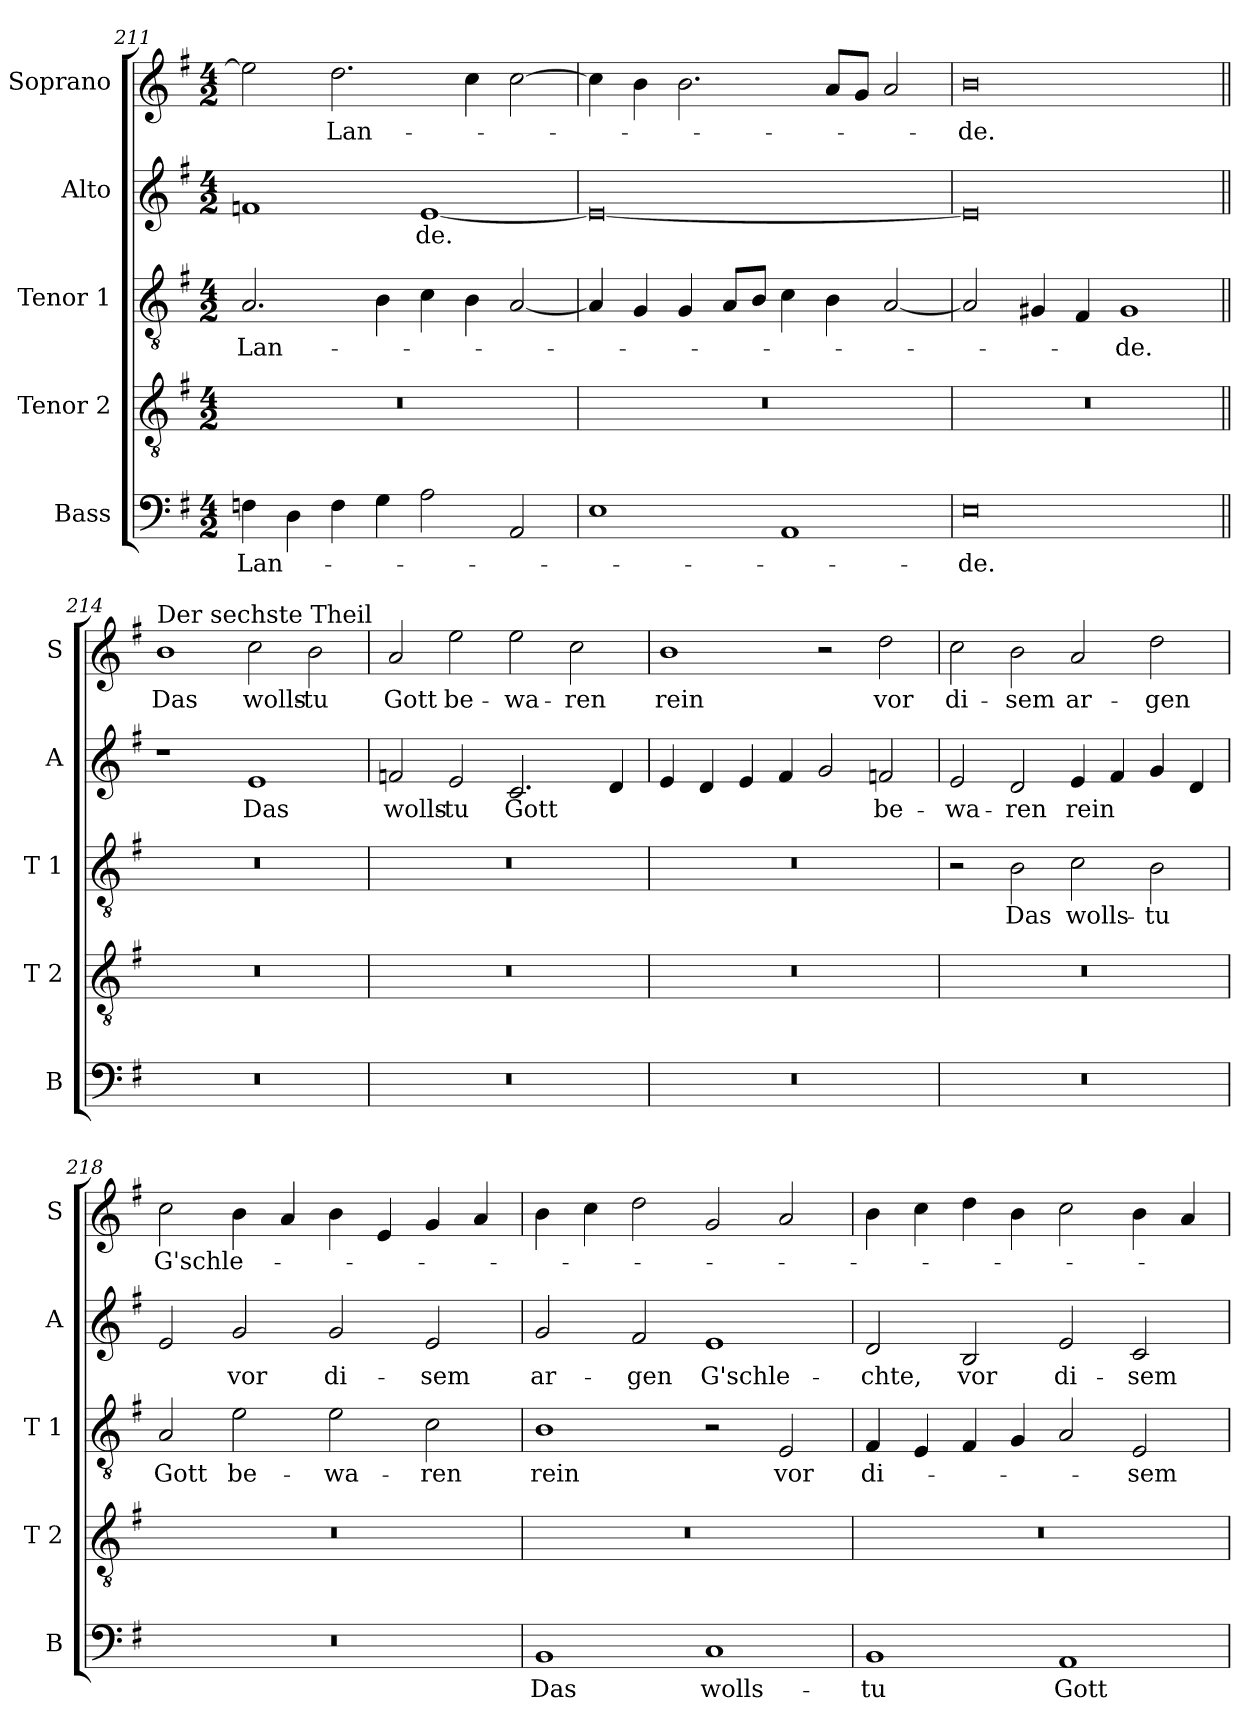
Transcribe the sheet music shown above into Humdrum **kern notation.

**kern	**text	**kern	**kern	**text	**kern	**text	**kern	**text
*part5	*part5	*part4	*part3	*part3	*part2	*part2	*part1	*part1
*staff5	*staff5	*staff4	*staff3	*staff3	*staff2	*staff2	*staff1	*staff1
*I"Bass	*	*I"Tenor 2	*I"Tenor 1	*	*I"Alto	*	*I"Soprano	*
*I'B	*	*I'T 2	*I'T 1	*	*I'A	*	*I'S	*
*clefF4	*	*clefGv2	*clefGv2	*	*clefG2	*	*clefG2	*
*k[f#]	*	*k[f#]	*k[f#]	*	*k[f#]	*	*k[f#]	*
*G:	*	*G:	*G:	*	*G:	*	*G:	*
*M4/2	*	*M4/2	*M4/2	*	*M4/2	*	*M4/2	*
=211	=211	=211	=211	=211	=211	=211	=211	=211
!	!LO:LY:b	!	!	!LO:LY:b	!	!	!	!
4Fn\	Lan-	0r	2.A/	Lan-	1fn	.	2ee\]	.
4D\	.	.	.	.	.	.	.	.
!	!	!	!	!	!	!	!	!LO:LY:b
4F\	.	.	.	.	.	.	2.dd\	Lan-
4G\	.	.	4B\	.	.	.	.	.
!	!	!	!	!	!	!LO:LY:b	!	!
2A\	.	.	4c\	.	[1e	-de.	.	.
.	.	.	4B\	.	.	.	4cc\	.
2AA/	.	.	[2A/	.	.	.	[2cc\	.
=212	=212	=212	=212	=212	=212	=212	=212	=212
1E	.	0r	4A/]	.	0e_	.	4cc\]	.
.	.	.	4G/	.	.	.	4b\	.
.	.	.	4G/	.	.	.	2.b\	.
.	.	.	8A/L	.	.	.	.	.
.	.	.	8B/J	.	.	.	.	.
1AA	.	.	4c\	.	.	.	.	.
.	.	.	4B\	.	.	.	8a/L	.
.	.	.	.	.	.	.	8g/J	.
.	.	.	[2A/	.	.	.	2a/	.
!!LO:LB:g=z
=213	=213	=213	=213	=213	=213	=213	=213	=213
!	!LO:LY:b	!	!	!	!	!	!	!LO:LY:b
0E	-de.	0r	2A/]	.	0e]	.	0b	-de.
.	.	.	4G#X/	.	.	.	.	.
.	.	.	4F#/	.	.	.	.	.
!	!	!	!	!LO:LY:b	!	!	!	!
.	.	.	1G#	-de.	.	.	.	.
=214||	=214||	=214||	=214||	=214||	=214||	=214||	=214||	=214||
!	!	!	!	!	!	!	!LO:TX:a:t=Der sechste Theil	!
!	!	!	!	!	!	!	!	!LO:LY:b
0r	.	0r	0r	.	1r	.	1b	Das
!	!	!	!	!	!	!LO:LY:b	!	!LO:LY:b
.	.	.	.	.	1e	Das	2cc\	wolls-
!	!	!	!	!	!	!	!	!LO:LY:b
.	.	.	.	.	.	.	2b\	-tu
=215	=215	=215	=215	=215	=215	=215	=215	=215
!	!	!	!	!	!	!LO:LY:b	!	!LO:LY:b
0r	.	0r	0r	.	2fn/	wolls-	2a/	Gott
!	!	!	!	!	!	!LO:LY:b	!	!LO:LY:b
.	.	.	.	.	2e/	-tu	2ee\	be-
!	!	!	!	!	!	!LO:LY:b	!	!LO:LY:b
.	.	.	.	.	2.c/	Gott	2ee\	-wa-
!	!	!	!	!	!	!	!	!LO:LY:b
.	.	.	.	.	.	.	2cc\	-ren
.	.	.	.	.	4d/	.	.	.
=216	=216	=216	=216	=216	=216	=216	=216	=216
!	!	!	!	!	!	!	!	!LO:LY:b
0r	.	0r	0r	.	4e/	.	1b	rein
.	.	.	.	.	4d/	.	.	.
.	.	.	.	.	4e/	.	.	.
.	.	.	.	.	4f#/	.	.	.
.	.	.	.	.	2g/	.	2r	.
!	!	!	!	!	!	!LO:LY:b	!	!LO:LY:b
.	.	.	.	.	2fn/	be-	2dd\	vor
!!LO:LB:g=z
=217	=217	=217	=217	=217	=217	=217	=217	=217
!	!	!	!	!	!	!LO:LY:b	!	!LO:LY:b
0r	.	0r	2r	.	2e/	-wa-	2cc\	di-
!	!	!	!	!LO:LY:b	!	!LO:LY:b	!	!LO:LY:b
.	.	.	2B\	Das	2d/	-ren	2b\	-sem
!	!	!	!	!LO:LY:b	!	!LO:LY:b	!	!LO:LY:b
.	.	.	2c\	wolls-	4e/	rein	2a/	ar-
.	.	.	.	.	4f#/	.	.	.
!	!	!	!	!LO:LY:b	!	!	!	!LO:LY:b
.	.	.	2B\	-tu	4g/	.	2dd\	-gen
.	.	.	.	.	4d/	.	.	.
=218	=218	=218	=218	=218	=218	=218	=218	=218
!	!	!	!	!LO:LY:b	!	!	!	!LO:LY:b
0r	.	0r	2A/	Gott	2e/	.	2cc\	G'schle-
!	!	!	!	!LO:LY:b	!	!LO:LY:b	!	!
.	.	.	2e\	be-	2g/	vor	4b\	.
.	.	.	.	.	.	.	4a/	.
!	!	!	!	!LO:LY:b	!	!LO:LY:b	!	!
.	.	.	2e\	-wa-	2g/	di-	4b\	.
.	.	.	.	.	.	.	4e/	.
!	!	!	!	!LO:LY:b	!	!LO:LY:b	!	!
.	.	.	2c\	-ren	2e/	-sem	4g/	.
.	.	.	.	.	.	.	4a/	.
=219	=219	=219	=219	=219	=219	=219	=219	=219
!	!LO:LY:b	!	!	!LO:LY:b	!	!LO:LY:b	!	!
1BB	Das	0r	1B	rein	2g/	ar-	4b\	.
.	.	.	.	.	.	.	4cc\	.
!	!	!	!	!	!	!LO:LY:b	!	!
.	.	.	.	.	2f#/	-gen	2dd\	.
!	!LO:LY:b	!	!	!	!	!LO:LY:b	!	!
1C	wolls-	.	2r	.	1e	G'schle-	2g/	.
!	!	!	!	!LO:LY:b	!	!	!	!
.	.	.	2E/	vor	.	.	2a/	.
=220	=220	=220	=220	=220	=220	=220	=220	=220
!	!LO:LY:b	!	!	!LO:LY:b	!	!LO:LY:b	!	!
1BB	-tu	0r	4F#/	di-	2d/	-chte,	4b\	.
.	.	.	4E/	.	.	.	4cc\	.
!	!	!	!	!	!	!LO:LY:b	!	!
.	.	.	4F#/	.	2B/	vor	4dd\	.
.	.	.	4G/	.	.	.	4b\	.
!	!LO:LY:b	!	!	!	!	!LO:LY:b	!	!
1AA	Gott	.	2A/	.	2e/	di-	2cc\	.
!	!	!	!	!LO:LY:b	!	!LO:LY:b	!	!
.	.	.	2E/	-sem	2c/	-sem	4b\	.
.	.	.	.	.	.	.	4a/	.
=	=	=	=	=	=	=	=	=
*-	*-	*-	*-	*-	*-	*-	*-	*-
